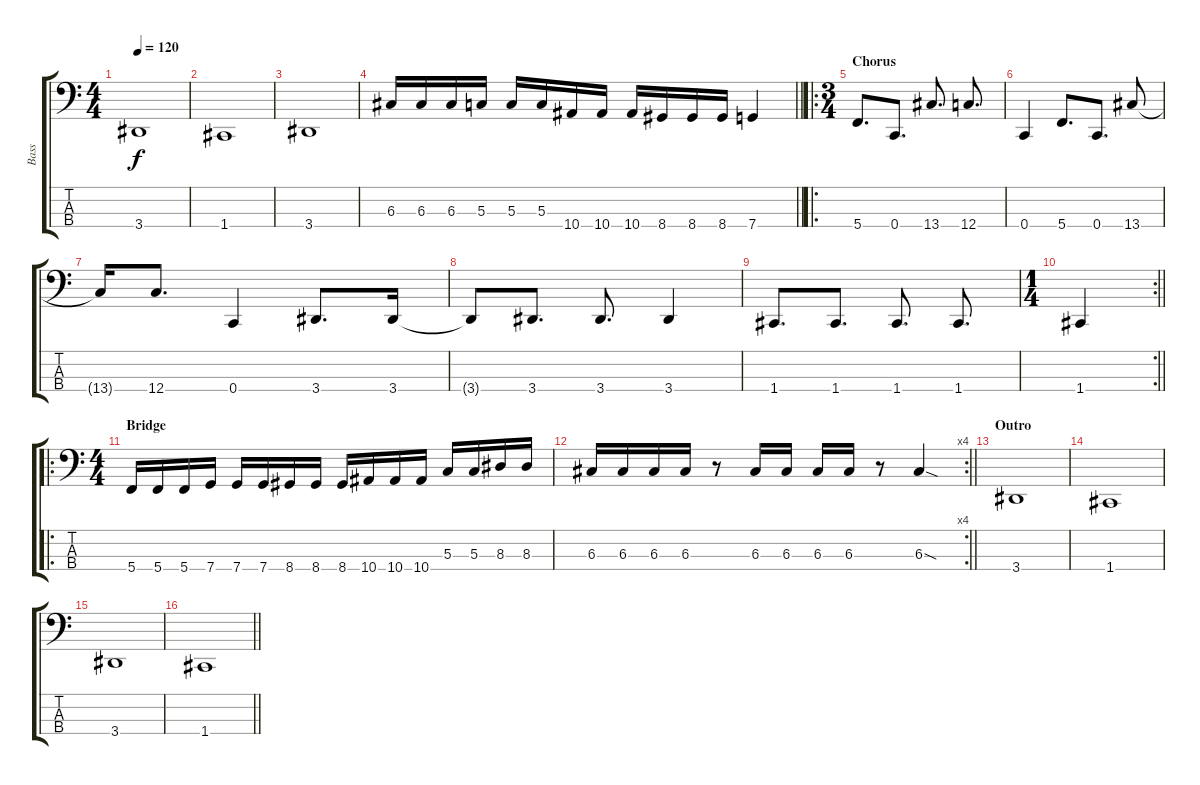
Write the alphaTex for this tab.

\track ("Bass" "Bass") {instrument electricbasspick}
\staff {score tabs}
\tuning (F2 C2 G1 C1) {hide}
\ts (4 4)
\tempo 120
\clef f4
\ks c
3.4.1{dy f} |
1.4.1 |
3.4.1 |
\barLineRight lightlight
6.3.16 6.3.16 6.3.16 5.3.16 5.3.16 5.3.16 10.4.16 10.4.16 10.4.16 8.4.16 8.4.16 8.4.16 7.4.4 |
\ro
\ts (3 4)
\section ("" "Chorus")
5.4.8{d} 0.4.8{d} 13.4.8{d} 12.4.8{d} |
0.4.4 5.4.8{d} 0.4.8{d} 13.4.8 |
13.4{t}.16 12.4.8{d} 0.4.4 3.4.8{d} 3.4.16 |
3.4{t}.8 3.4.8{d} 3.4.8{d} 3.4.4 |
1.4.8{d} 1.4.8{d} 1.4.8{d} 1.4.8{d} |
\rc 2
\ts (1 4)
\barLineRight lightlight
1.4.4 |
\ro
\ts (4 4)
\section ("" "Bridge")
5.4.16 5.4.16 5.4.16 7.4.16 7.4.16 7.4.16 8.4.16 8.4.16 8.4.16 10.4.16 10.4.16 10.4.16 5.3.16 5.3.16 8.3.16 8.3.16 |
\rc 4
\barLineRight lightlight
6.3.16 6.3.16 6.3.16 6.3.16 r.8 6.3.16 6.3.16 6.3.16 6.3.16 r.8 6.3{sod}.4 |
\section ("" "Outro")
3.4.1 |
1.4.1 |
3.4.1 |
\barLineRight lightlight
1.4.1
